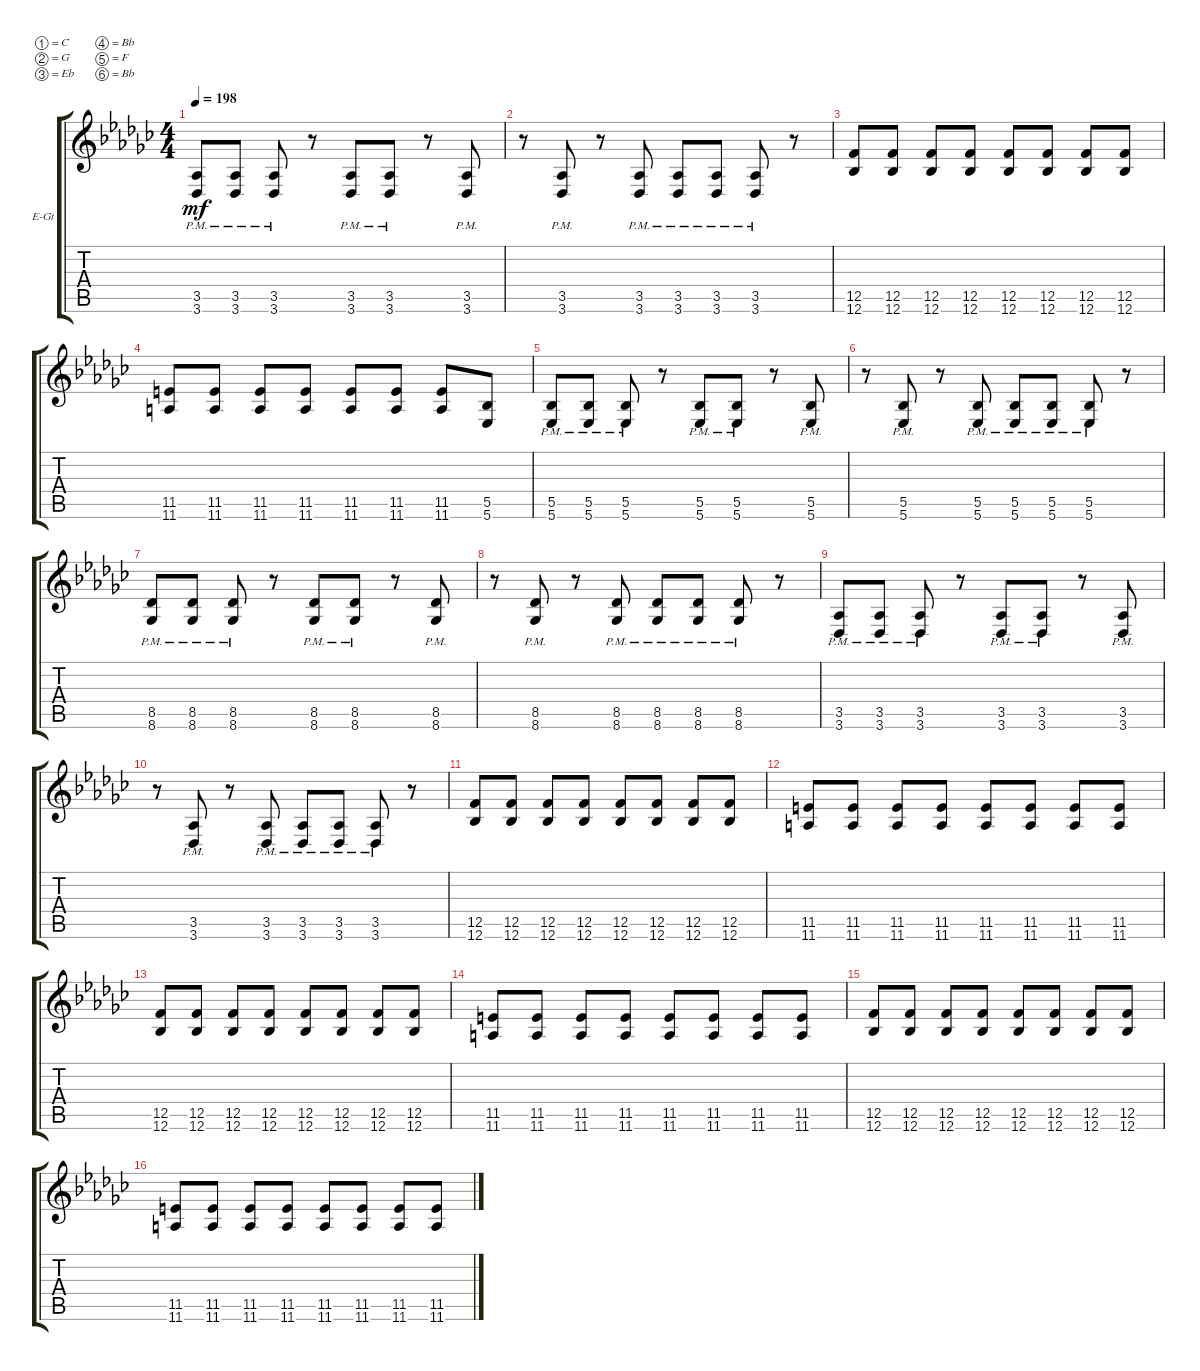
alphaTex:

\bracketExtendMode groupsimilarinstruments
\firstSystemTrackNameOrientation horizontal
\otherSystemsTrackNameOrientation horizontal
\track ("Electric Guitar 3" "E-Gt") {instrument distortionguitar}
\staff {score tabs}
\tuning (C4 G3 Eb3 Bb2 F2 Bb1)
\ts (4 4)
\tempo 198
\clef g2
\ks ebminor
(3.6{pm} 3.5{pm}).8{dy mf} (3.6{pm} 3.5{pm}).8 (3.6{pm} 3.5{pm}).8 r.8 (3.6{pm} 3.5{pm}).8 (3.6{pm} 3.5{pm}).8 r.8 (3.6{pm} 3.5{pm}).8 |
r.8 (3.6{pm} 3.5{pm}).8 r.8 (3.6{pm} 3.5{pm}).8 (3.6{pm} 3.5{pm}).8 (3.6{pm} 3.5{pm}).8 (3.6{pm} 3.5{pm}).8 r.8 |
(12.6 12.5).8 (12.6 12.5).8 (12.6 12.5).8 (12.6 12.5).8 (12.6 12.5).8 (12.6 12.5).8 (12.6 12.5).8 (12.6 12.5).8 |
(11.6 11.5).8 (11.6 11.5).8 (11.6 11.5).8 (11.6 11.5).8 (11.6 11.5).8 (11.6 11.5).8 (11.6 11.5).8 (5.6 5.5).8 |
(5.6{pm} 5.5{pm}).8 (5.6{pm} 5.5{pm}).8 (5.6{pm} 5.5{pm}).8 r.8 (5.6{pm} 5.5{pm}).8 (5.6{pm} 5.5{pm}).8 r.8 (5.6{pm} 5.5{pm}).8 |
r.8 (5.6{pm} 5.5{pm}).8 r.8 (5.6{pm} 5.5{pm}).8 (5.6{pm} 5.5{pm}).8 (5.6{pm} 5.5{pm}).8 (5.6{pm} 5.5{pm}).8 r.8 |
(8.6{pm} 8.5{pm}).8 (8.6{pm} 8.5{pm}).8 (8.6{pm} 8.5{pm}).8 r.8 (8.6{pm} 8.5{pm}).8 (8.6{pm} 8.5{pm}).8 r.8 (8.6{pm} 8.5{pm}).8 |
r.8 (8.6{pm} 8.5{pm}).8 r.8 (8.6{pm} 8.5{pm}).8 (8.6{pm} 8.5{pm}).8 (8.6{pm} 8.5{pm}).8 (8.6{pm} 8.5{pm}).8 r.8 |
(3.6{pm} 3.5{pm}).8 (3.6{pm} 3.5{pm}).8 (3.6{pm} 3.5{pm}).8 r.8 (3.6{pm} 3.5{pm}).8 (3.6{pm} 3.5{pm}).8 r.8 (3.6{pm} 3.5{pm}).8 |
r.8 (3.6{pm} 3.5{pm}).8 r.8 (3.6{pm} 3.5{pm}).8 (3.6{pm} 3.5{pm}).8 (3.6{pm} 3.5{pm}).8 (3.6{pm} 3.5{pm}).8 r.8 |
(12.6 12.5).8 (12.6 12.5).8 (12.6 12.5).8 (12.6 12.5).8 (12.6 12.5).8 (12.6 12.5).8 (12.6 12.5).8 (12.6 12.5).8 |
(11.6 11.5).8 (11.6 11.5).8 (11.6 11.5).8 (11.6 11.5).8 (11.6 11.5).8 (11.6 11.5).8 (11.6 11.5).8 (11.6 11.5).8 |
(12.6 12.5).8 (12.6 12.5).8 (12.6 12.5).8 (12.6 12.5).8 (12.6 12.5).8 (12.6 12.5).8 (12.6 12.5).8 (12.6 12.5).8 |
(11.6 11.5).8 (11.6 11.5).8 (11.6 11.5).8 (11.6 11.5).8 (11.6 11.5).8 (11.6 11.5).8 (11.6 11.5).8 (11.6 11.5).8 |
(12.6 12.5).8 (12.6 12.5).8 (12.6 12.5).8 (12.6 12.5).8 (12.6 12.5).8 (12.6 12.5).8 (12.6 12.5).8 (12.6 12.5).8 |
(11.6 11.5).8 (11.6 11.5).8 (11.6 11.5).8 (11.6 11.5).8 (11.6 11.5).8 (11.6 11.5).8 (11.6 11.5).8 (11.6 11.5).8
